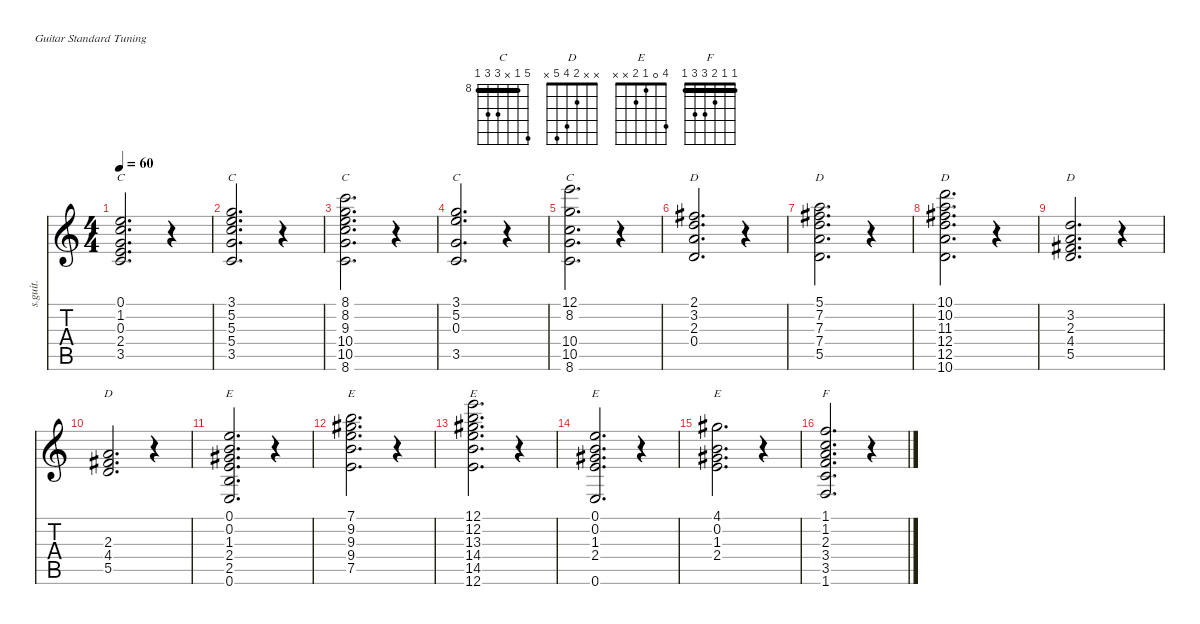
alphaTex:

\defaultSystemsLayout 4
\hideDynamics
\bracketExtendMode nobrackets
\otherSystemsTrackNameOrientation horizontal
\track ("Steel Guitar" "s.guit.") {instrument acousticguitarsteel}
\staff {score tabs}
\tuning (E4 B3 G3 D3 A2 E2)
\chord ("C" 0 1 0 2 3 x) {showfingering false}
\chord ("C" 3 5 5 5 3 x) {showfingering false barre 3}
\chord ("C" 8 8 9 10 10 8) {firstfret 8 showfingering false barre (8 8)}
\chord ("C" 3 5 0 x 3 x) {showfingering false}
\chord ("C" 12 8 x 10 10 8) {firstfret 8 showfingering false barre 8}
\chord ("D" 2 3 2 0 x x) {showfingering false barre 2}
\chord ("D" 5 7 7 7 5 x) {firstfret 5 showfingering false barre 5}
\chord ("D" 10 10 11 12 12 10) {firstfret 10 showfingering false barre (10 10)}
\chord ("D" x 3 2 4 5 x) {showfingering false}
\chord ("D" x x 2 4 5 x) {showfingering false}
\chord ("E" 0 0 1 2 2 0) {showfingering false}
\chord ("E" 7 9 9 9 7 x) {firstfret 7 showfingering false barre 7}
\chord ("E" 12 12 13 14 14 12) {firstfret 12 showfingering false barre (12 12)}
\chord ("E" 0 0 1 2 x 0) {showfingering false}
\chord ("E" 4 0 1 2 x x) {showfingering false}
\chord ("F" 1 1 2 3 3 1) {showfingering false barre (1 1)}
\ts (4 4)
\tempo 60
\clef g2
\ks c
(3.5 2.4 0.3 1.2 0.1).2{d ch "C" dy mf instrument acousticguitarsteel beam Up} r.4{beam Up} |
(3.5 5.4 5.3 5.2 3.1).2{d ch "C" beam Up} r.4{beam Up} |
(8.6 10.5 10.4 9.3 8.2 8.1).2{d ch "C" beam Down} r.4{beam Down} |
(3.5 0.3 5.2 3.1).2{d ch "C" beam Up} r.4{beam Down} |
(8.6 10.5 10.4 8.2 12.1).2{d ch "C" beam Down} r.4{beam Down} |
(0.4 2.3 3.2 2.1{acc #}).2{d ch "D" beam Up} r.4{beam Down} |
(5.5 7.4 7.3 7.2{acc #} 5.1).2{d ch "D" beam Down} r.4{beam Down} |
(10.6 12.5 12.4 11.3{acc #} 10.2 10.1).2{d ch "D" beam Down} r.4{beam Down} |
(5.5 4.4{acc #} 2.3 3.2).2{d ch "D" beam Up} r.4{beam Down} |
(5.5 4.4{acc #} 2.3).2{d ch "D" beam Up} r.4{beam Down} |
(0.6 2.5 2.4 1.3{acc #} 0.2 0.1).2{d ch "E" beam Up} r.4{beam Down} |
(7.5 9.4 9.3 9.2{acc #} 7.1).2{d ch "E" beam Down} r.4{beam Down} |
(12.6 14.5 14.4 13.3{acc #} 12.2 12.1).2{d ch "E" beam Down} r.4{beam Down} |
(0.6 2.4 1.3{acc #} 0.2 0.1).2{d ch "E" beam Up} r.4{beam Down} |
(2.4 1.3{acc #} 0.2 4.1{acc #}).2{d ch "E" beam Down} r.4{beam Down} |
(1.6 3.5 3.4 2.3 1.2 1.1).2{d ch "F" beam Up} r.4{beam Down}
